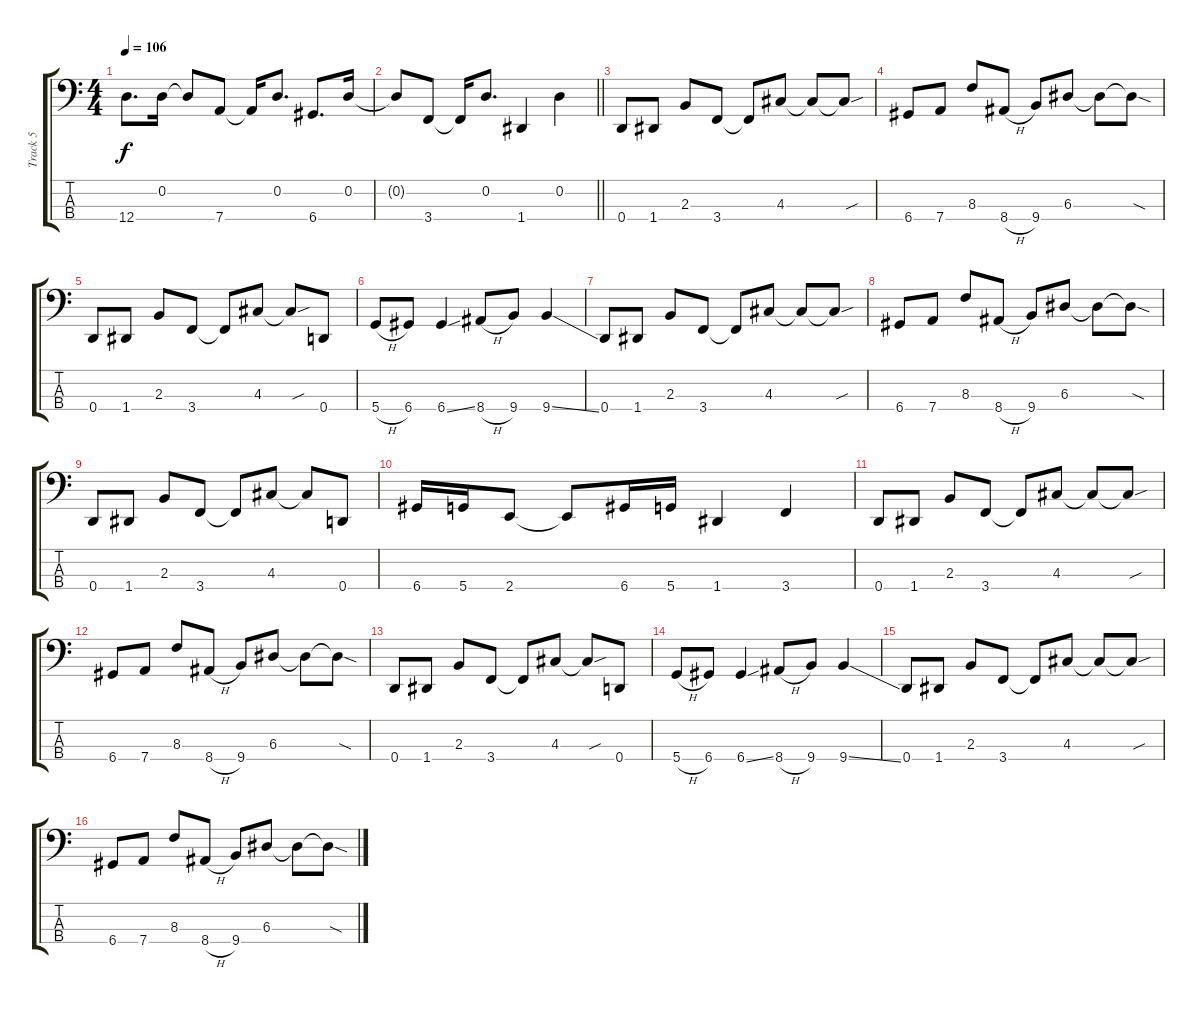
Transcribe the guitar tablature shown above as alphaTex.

\track ("Track 5" "Track 5") {instrument electricbassfinger}
\staff {score tabs}
\tuning (G2 D2 A1 D1) {hide}
\ts (4 4)
\tempo 106
\clef f4
\ks c
12.4.8{d dy f} 0.2.16 0.2{t}.8 7.4.8 7.4{t}.16 0.2.8{d} 6.4.8{d} 0.2.16 |
\barLineRight lightlight
0.2{t}.8 3.4.8 3.4{t}.16 0.2.8{d} 1.4.4 0.2.4 |
\section ("" "")
0.4.8{instrument electricbassfinger} 1.4.8 2.3.8 3.4.8 3.4{t}.8 4.3.8 4.3{t}.8 4.3{sou t}.8 |
6.4.8 7.4.8 8.3.8 8.4{h}.8 9.4.8 6.3.8 6.3{t}.8 6.3{sod t}.8 |
0.4.8 1.4.8 2.3.8 3.4.8 3.4{t}.8 4.3.8 4.3{sou t}.8 0.4.8 |
5.4{h}.8 6.4.8 6.4{ss}.4 8.4{h}.8 9.4.8 9.4{ss}.4 |
0.4.8 1.4.8 2.3.8 3.4.8 3.4{t}.8 4.3.8 4.3{t}.8 4.3{sou t}.8 |
6.4.8 7.4.8 8.3.8 8.4{h}.8 9.4.8 6.3.8 6.3{t}.8 6.3{sod t}.8 |
0.4.8 1.4.8 2.3.8 3.4.8 3.4{t}.8 4.3.8 4.3{t}.8 0.4.8 |
6.4.16 5.4.16 2.4.8 2.4{t}.8 6.4.16 5.4.16 1.4.4 3.4.4 |
0.4.8 1.4.8 2.3.8 3.4.8 3.4{t}.8 4.3.8 4.3{t}.8 4.3{sou t}.8 |
6.4.8 7.4.8 8.3.8 8.4{h}.8 9.4.8 6.3.8 6.3{t}.8 6.3{sod t}.8 |
0.4.8 1.4.8 2.3.8 3.4.8 3.4{t}.8 4.3.8 4.3{sou t}.8 0.4.8 |
5.4{h}.8 6.4.8 6.4{ss}.4 8.4{h}.8 9.4.8 9.4{ss}.4 |
0.4.8 1.4.8 2.3.8 3.4.8 3.4{t}.8 4.3.8 4.3{t}.8 4.3{sou t}.8 |
6.4.8 7.4.8 8.3.8 8.4{h}.8 9.4.8 6.3.8 6.3{t}.8 6.3{sod t}.8
